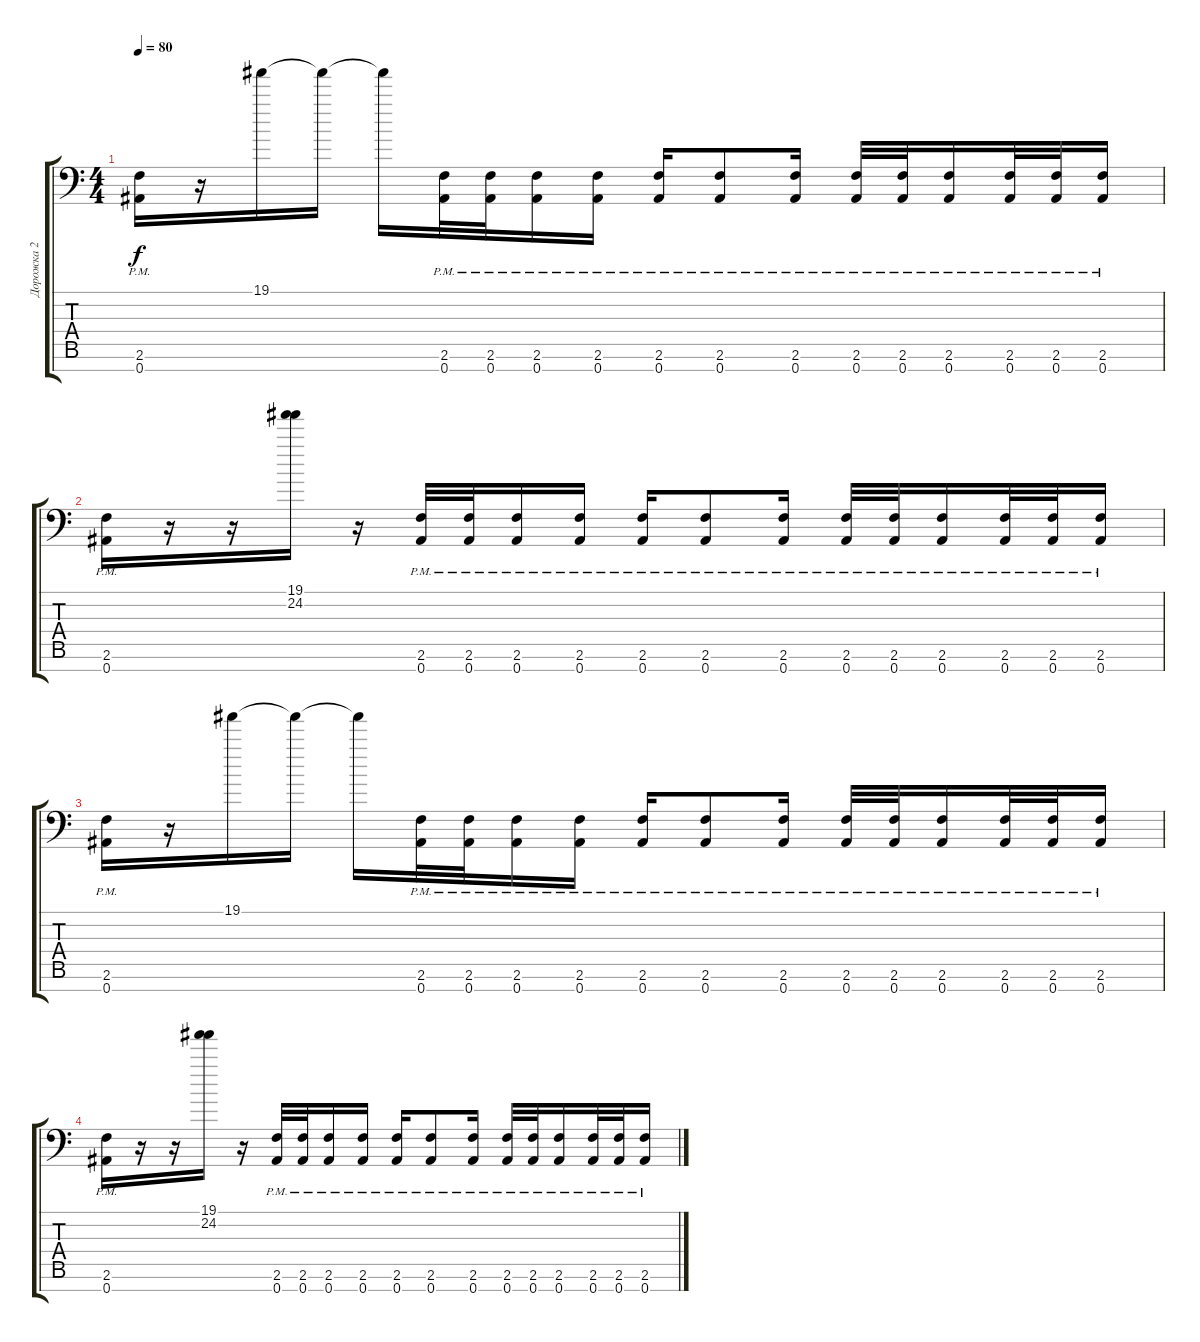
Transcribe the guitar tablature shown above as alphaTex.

\track ("Дорожка 2" "Дорожка 2") {instrument electricguitarjazz}
\staff {score tabs}
\tuning (Eb4 Bb3 Gb3 Db3 Ab2 Eb2 Bb1) {hide}
\ts (4 4)
\tempo 80
\clef f4
\ks c
(2.6{pm} 0.7{pm}).16{dy f} r.16 19.1.16 19.1{t}.16 19.1{t}.16 (2.6{pm} 0.7{pm}).32 (2.6{pm} 0.7{pm}).32 (2.6{pm} 0.7{pm}).16 (2.6{pm} 0.7{pm}).16 (2.6{pm} 0.7{pm}).16 (2.6{pm} 0.7{pm}).8 (2.6{pm} 0.7{pm}).16 (2.6{pm} 0.7{pm}).32 (2.6{pm} 0.7{pm}).32 (2.6{pm} 0.7{pm}).16 (2.6{pm} 0.7{pm}).32 (2.6{pm} 0.7{pm}).32 (2.6{pm} 0.7{pm}).16 |
(2.6{pm} 0.7{pm}).16 r.16 r.16 (19.1 24.2).16 r.16 (2.6{pm} 0.7{pm}).32 (2.6{pm} 0.7{pm}).32 (2.6{pm} 0.7{pm}).16 (2.6{pm} 0.7{pm}).16 (2.6{pm} 0.7{pm}).16 (2.6{pm} 0.7{pm}).8 (2.6{pm} 0.7{pm}).16 (2.6{pm} 0.7{pm}).32 (2.6{pm} 0.7{pm}).32 (2.6{pm} 0.7{pm}).16 (2.6{pm} 0.7{pm}).32 (2.6{pm} 0.7{pm}).32 (2.6{pm} 0.7{pm}).16 |
(2.6{pm} 0.7{pm}).16 r.16 19.1.16 19.1{t}.16 19.1{t}.16 (2.6{pm} 0.7{pm}).32 (2.6{pm} 0.7{pm}).32 (2.6{pm} 0.7{pm}).16 (2.6{pm} 0.7{pm}).16 (2.6{pm} 0.7{pm}).16 (2.6{pm} 0.7{pm}).8 (2.6{pm} 0.7{pm}).16 (2.6{pm} 0.7{pm}).32 (2.6{pm} 0.7{pm}).32 (2.6{pm} 0.7{pm}).16 (2.6{pm} 0.7{pm}).32 (2.6{pm} 0.7{pm}).32 (2.6{pm} 0.7{pm}).16 |
(2.6{pm} 0.7{pm}).16 r.16 r.16 (19.1 24.2).16 r.16 (2.6{pm} 0.7{pm}).32 (2.6{pm} 0.7{pm}).32 (2.6{pm} 0.7{pm}).16 (2.6{pm} 0.7{pm}).16 (2.6{pm} 0.7{pm}).16 (2.6{pm} 0.7{pm}).8 (2.6{pm} 0.7{pm}).16 (2.6{pm} 0.7{pm}).32 (2.6{pm} 0.7{pm}).32 (2.6{pm} 0.7{pm}).16 (2.6{pm} 0.7{pm}).32 (2.6{pm} 0.7{pm}).32 (2.6{pm} 0.7{pm}).16
